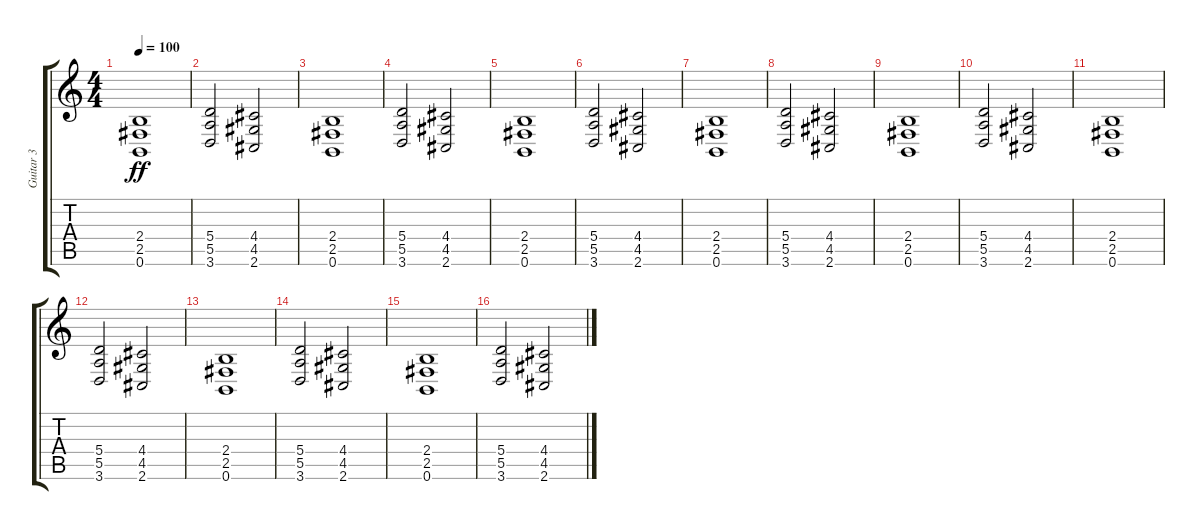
\track ("Guitar 3" "Guitar 3") {instrument overdrivenguitar}
\staff {score tabs}
\tuning (B3 Gb3 D3 A2 E2 B1) {hide}
\ts (4 4)
\tempo 100
\clef g2
\ks c
(2.4 2.5 0.6).1{dy ff} |
(5.4 5.5 3.6).2 (4.4 4.5 2.6).2 |
(2.4 2.5 0.6).1 |
(5.4 5.5 3.6).2 (4.4 4.5 2.6).2 |
(2.4 2.5 0.6).1 |
(5.4 5.5 3.6).2 (4.4 4.5 2.6).2 |
(2.4 2.5 0.6).1 |
(5.4 5.5 3.6).2 (4.4 4.5 2.6).2 |
(2.4 2.5 0.6).1 |
(5.4 5.5 3.6).2 (4.4 4.5 2.6).2 |
(2.4 2.5 0.6).1 |
(5.4 5.5 3.6).2 (4.4 4.5 2.6).2 |
(2.4 2.5 0.6).1 |
(5.4 5.5 3.6).2 (4.4 4.5 2.6).2 |
(2.4 2.5 0.6).1 |
(5.4 5.5 3.6).2 (4.4 4.5 2.6).2
